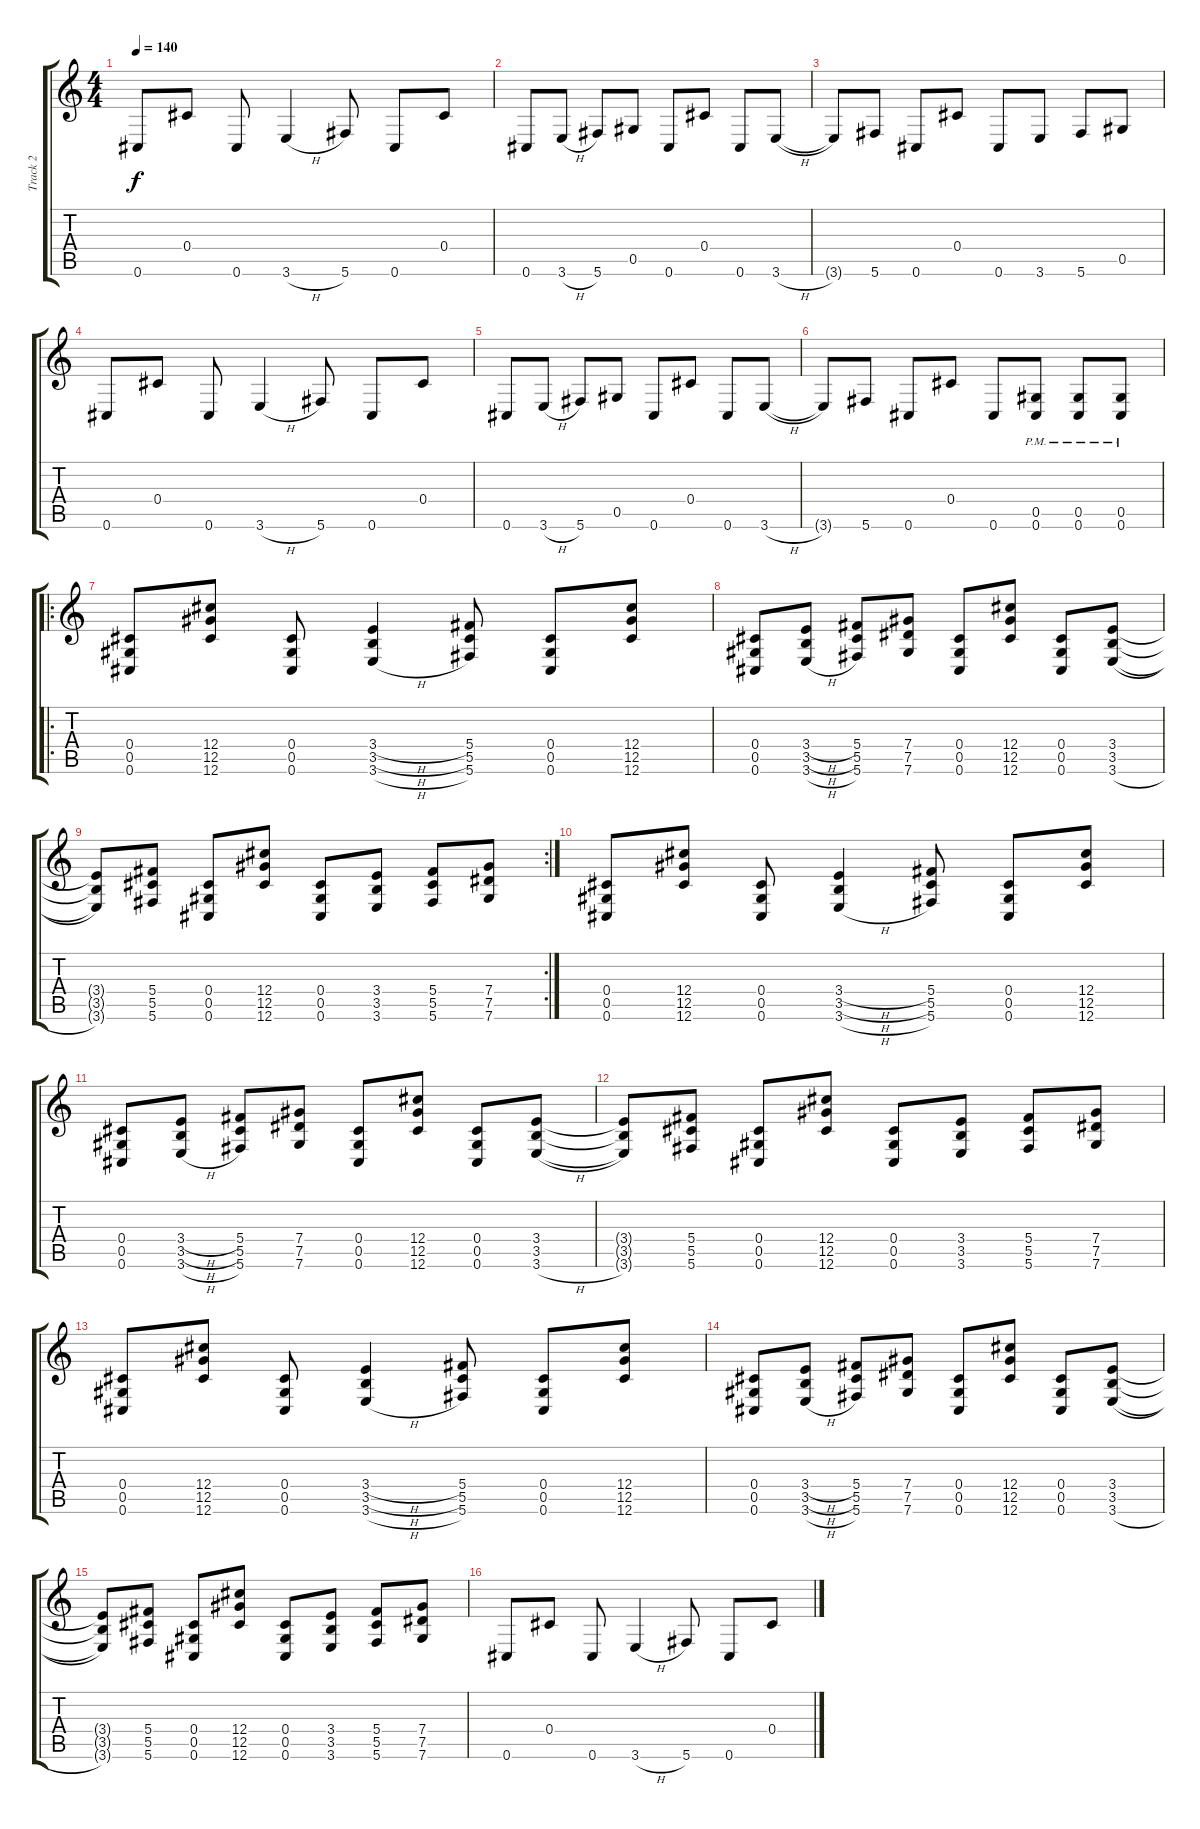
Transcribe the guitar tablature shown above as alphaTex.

\track ("Track 2" "Track 2") {instrument distortionguitar}
\staff {score tabs}
\tuning (Eb4 Bb3 Gb3 Db3 Ab2 Db2) {hide}
\ts (4 4)
\tempo 140
\clef g2
\ks c
0.6.8{dy f instrument acousticguitarsteel} 0.4.8 0.6.8 3.6{h}.4 5.6.8 0.6.8 0.4.8 |
0.6.8 3.6{h}.8 5.6.8 0.5.8 0.6.8 0.4.8 0.6.8 3.6{h}.8 |
3.6{t}.8 5.6.8 0.6.8 0.4.8 0.6.8 3.6.8 5.6.8 0.5.8 |
0.6.8{instrument acousticguitarsteel} 0.4.8 0.6.8 3.6{h}.4 5.6.8 0.6.8 0.4.8 |
0.6.8 3.6{h}.8 5.6.8 0.5.8 0.6.8 0.4.8 0.6.8 3.6{h}.8 |
3.6{t}.8 5.6.8 0.6.8 0.4.8 0.6.8 (0.5{pm} 0.6{pm}).8{instrument distortionguitar} (0.5{pm} 0.6{pm}).8 (0.5{pm} 0.6{pm}).8 |
\ro
(0.4 0.5 0.6).8 (12.4 12.5 12.6).8 (0.4 0.5 0.6).8 (3.4{h} 3.5{h} 3.6{h}).4 (5.4 5.5 5.6).8 (0.4 0.5 0.6).8 (12.4 12.5 12.6).8 |
(0.4 0.5 0.6).8 (3.4{h} 3.5{h} 3.6{h}).8 (5.4 5.5 5.6).8 (7.4 7.5 7.6).8 (0.4 0.5 0.6).8 (12.4 12.5 12.6).8 (0.4 0.5 0.6).8 (3.4 3.5 3.6{h}).8 |
\rc 2
(3.4{t} 3.5{t} 3.6{t}).8 (5.4 5.5 5.6).8 (0.4 0.5 0.6).8 (12.4 12.5 12.6).8 (0.4 0.5 0.6).8 (3.4 3.5 3.6).8 (5.4 5.5 5.6).8 (7.4 7.5 7.6).8 |
(0.4 0.5 0.6).8 (12.4 12.5 12.6).8 (0.4 0.5 0.6).8 (3.4{h} 3.5{h} 3.6{h}).4 (5.4 5.5 5.6).8 (0.4 0.5 0.6).8 (12.4 12.5 12.6).8 |
(0.4 0.5 0.6).8 (3.4{h} 3.5{h} 3.6{h}).8 (5.4 5.5 5.6).8 (7.4 7.5 7.6).8 (0.4 0.5 0.6).8 (12.4 12.5 12.6).8 (0.4 0.5 0.6).8 (3.4 3.5 3.6{h}).8 |
(3.4{t} 3.5{t} 3.6{t}).8 (5.4 5.5 5.6).8 (0.4 0.5 0.6).8 (12.4 12.5 12.6).8 (0.4 0.5 0.6).8 (3.4 3.5 3.6).8 (5.4 5.5 5.6).8 (7.4 7.5 7.6).8 |
(0.4 0.5 0.6).8 (12.4 12.5 12.6).8 (0.4 0.5 0.6).8 (3.4{h} 3.5{h} 3.6{h}).4 (5.4 5.5 5.6).8 (0.4 0.5 0.6).8 (12.4 12.5 12.6).8 |
(0.4 0.5 0.6).8 (3.4{h} 3.5{h} 3.6{h}).8 (5.4 5.5 5.6).8 (7.4 7.5 7.6).8 (0.4 0.5 0.6).8 (12.4 12.5 12.6).8 (0.4 0.5 0.6).8 (3.4 3.5 3.6{h}).8 |
(3.4{t} 3.5{t} 3.6{t}).8 (5.4 5.5 5.6).8 (0.4 0.5 0.6).8 (12.4 12.5 12.6).8 (0.4 0.5 0.6).8 (3.4 3.5 3.6).8 (5.4 5.5 5.6).8 (7.4 7.5 7.6).8 |
0.6.8{instrument acousticguitarsteel} 0.4.8 0.6.8 3.6{h}.4 5.6.8 0.6.8 0.4.8
